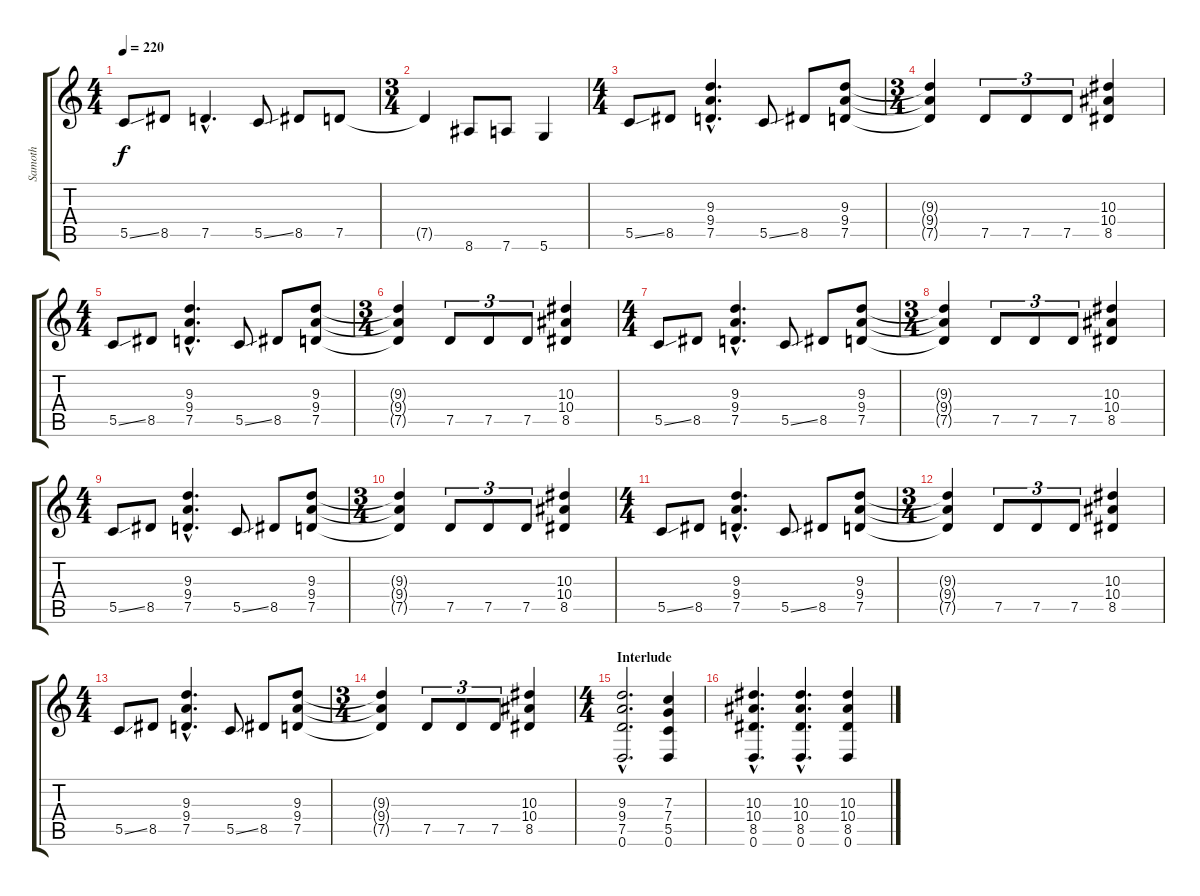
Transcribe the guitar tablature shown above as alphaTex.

\track ("Samoth" "Samoth") {instrument distortionguitar}
\staff {score tabs}
\tuning (D4 A3 F3 C3 G2 D2) {hide}
\ts (4 4)
\tempo 220
\clef g2
\ks c
5.5{ss}.8{dy f} 8.5.8 7.5{hac}.4{d} 5.5{ss}.8 8.5.8 7.5.8 |
\ts (3 4)
7.5{t}.4 8.6.8 7.6.8 5.6.4 |
\ts (4 4)
5.5{ss}.8 8.5.8 (9.3{hac} 9.4{hac} 7.5{hac}).4{d} 5.5{ss}.8 8.5.8 (9.3 9.4 7.5).8 |
\ts (3 4)
(9.3{t} 9.4{t} 7.5{t}).4 7.5.8{tu (3 2)} 7.5.8{tu (3 2)} 7.5.8{tu (3 2)} (10.3 10.4 8.5).4 |
\ts (4 4)
5.5{ss}.8 8.5.8 (9.3{hac} 9.4{hac} 7.5{hac}).4{d} 5.5{ss}.8 8.5.8 (9.3 9.4 7.5).8 |
\ts (3 4)
(9.3{t} 9.4{t} 7.5{t}).4 7.5.8{tu (3 2)} 7.5.8{tu (3 2)} 7.5.8{tu (3 2)} (10.3 10.4 8.5).4 |
\ts (4 4)
5.5{ss}.8 8.5.8 (9.3{hac} 9.4{hac} 7.5{hac}).4{d} 5.5{ss}.8 8.5.8 (9.3 9.4 7.5).8 |
\ts (3 4)
(9.3{t} 9.4{t} 7.5{t}).4 7.5.8{tu (3 2)} 7.5.8{tu (3 2)} 7.5.8{tu (3 2)} (10.3 10.4 8.5).4 |
\ts (4 4)
5.5{ss}.8 8.5.8 (9.3{hac} 9.4{hac} 7.5{hac}).4{d} 5.5{ss}.8 8.5.8 (9.3 9.4 7.5).8 |
\ts (3 4)
(9.3{t} 9.4{t} 7.5{t}).4 7.5.8{tu (3 2)} 7.5.8{tu (3 2)} 7.5.8{tu (3 2)} (10.3 10.4 8.5).4 |
\ts (4 4)
5.5{ss}.8 8.5.8 (9.3{hac} 9.4{hac} 7.5{hac}).4{d} 5.5{ss}.8 8.5.8 (9.3 9.4 7.5).8 |
\ts (3 4)
(9.3{t} 9.4{t} 7.5{t}).4 7.5.8{tu (3 2)} 7.5.8{tu (3 2)} 7.5.8{tu (3 2)} (10.3 10.4 8.5).4 |
\ts (4 4)
5.5{ss}.8 8.5.8 (9.3{hac} 9.4{hac} 7.5{hac}).4{d} 5.5{ss}.8 8.5.8 (9.3 9.4 7.5).8 |
\ts (3 4)
(9.3{t} 9.4{t} 7.5{t}).4 7.5.8{tu (3 2)} 7.5.8{tu (3 2)} 7.5.8{tu (3 2)} (10.3 10.4 8.5).4 |
\ts (4 4)
\section ("" "Interlude")
(9.3{hac} 9.4{hac} 7.5{hac} 0.6{hac}).2{d} (7.3 7.4 5.5 0.6).4 |
(10.3{hac} 10.4{hac} 8.5{hac} 0.6{hac}).4{d} (10.3{hac} 10.4{hac} 8.5{hac} 0.6{hac}).4{d} (10.3 10.4 8.5 0.6).4
